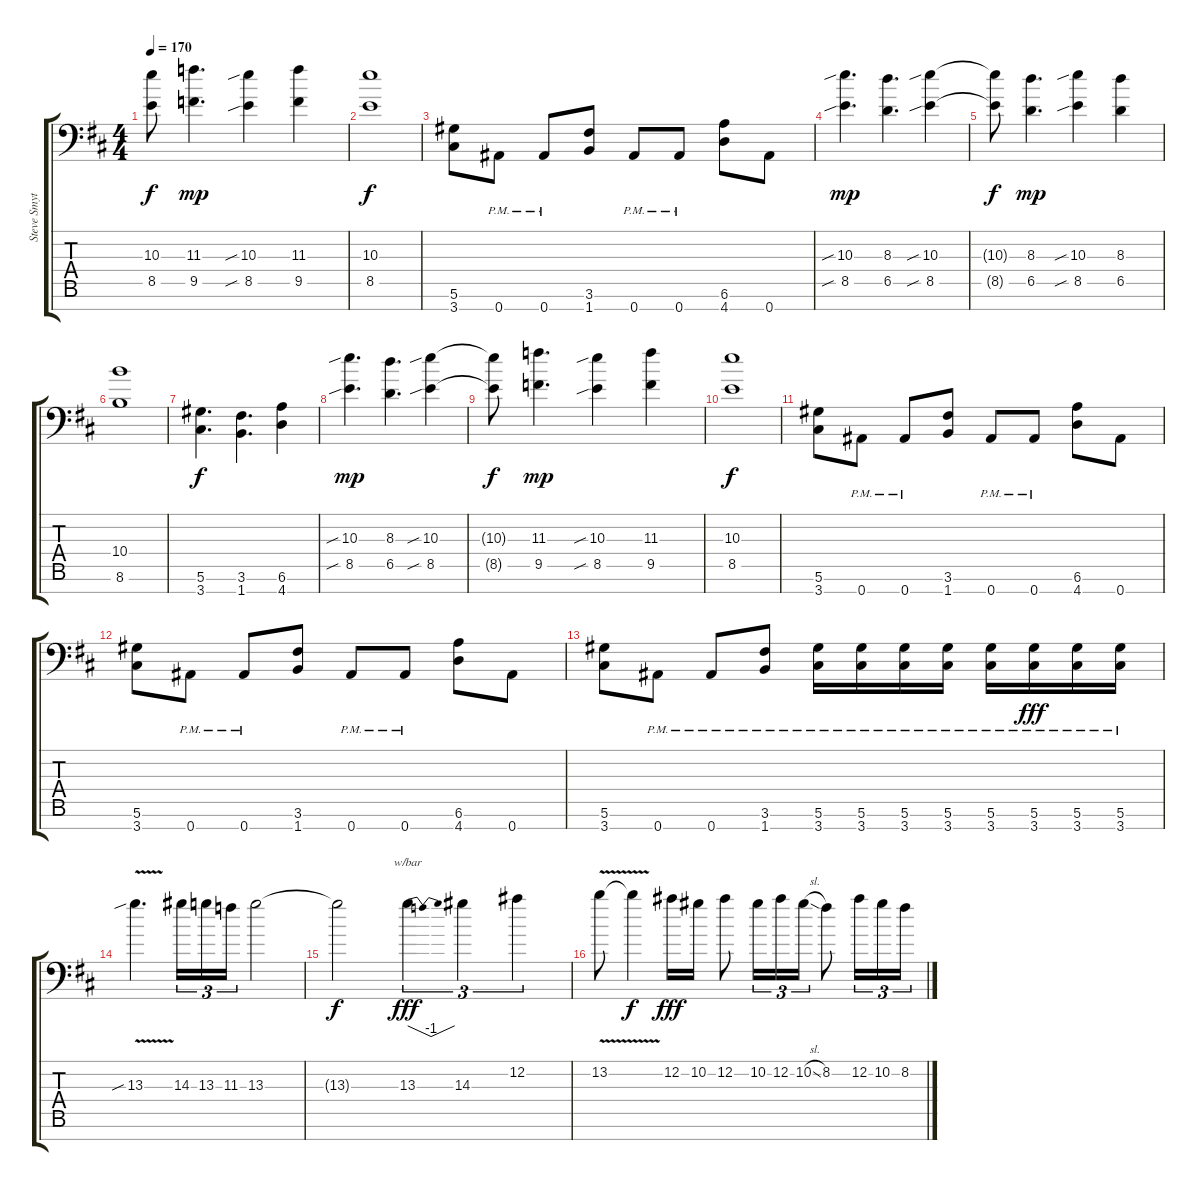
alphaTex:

\track ("Steve Smyth Lead" "Steve Smyt") {instrument distortionguitar}
\staff {score tabs}
\tuning (Eb4 Bb3 Gb3 Db3 Ab2 Eb2 Bb1) {hide}
\ts (4 4)
\tempo 170
\clef f4
\ks d
(10.3{t} 8.5{t}).8{dy f} (11.3 9.5).4{d dy mp} (10.3{sib} 8.5{sib}).4 (11.3 9.5).4 |
(10.3 8.5).1{dy f} |
(5.6 3.7).8 0.7{pm}.8 0.7{pm}.8 (3.6 1.7).8 0.7{pm}.8 0.7{pm}.8 (6.6 4.7).8 0.7.8 |
(10.3{sib} 8.5{sib}).4{d dy mp} (8.3 6.5).4{d} (10.3{sib} 8.5{sib}).4 |
(10.3{t} 8.5{t}).8{dy f} (8.3 6.5).4{d dy mp} (10.3{sib} 8.5{sib}).4 (8.3 6.5).4 |
(10.4 8.6).1 |
(5.6 3.7).4{d dy f} (3.6 1.7).4{d} (6.6 4.7).4 |
(10.3{sib} 8.5{sib}).4{d dy mp} (8.3 6.5).4{d} (10.3{sib} 8.5{sib}).4 |
(10.3{t} 8.5{t}).8{dy f} (11.3 9.5).4{d dy mp} (10.3{sib} 8.5{sib}).4 (11.3 9.5).4 |
(10.3 8.5).1{dy f} |
(5.6 3.7).8 0.7{pm}.8 0.7{pm}.8 (3.6 1.7).8 0.7{pm}.8 0.7{pm}.8 (6.6 4.7).8 0.7.8 |
(5.6 3.7).8 0.7{pm}.8 0.7{pm}.8 (3.6 1.7).8 0.7{pm}.8 0.7{pm}.8 (6.6 4.7).8 0.7.8 |
(5.6 3.7).8 0.7{pm}.8 0.7{pm}.8 (3.6{pm} 1.7{pm}).8 (5.6{pm} 3.7{pm}).16 (5.6{pm} 3.7{pm}).16 (5.6{pm} 3.7{pm}).16 (5.6{pm} 3.7{pm}).16 (5.6{pm} 3.7{pm}).16 (5.6{pm} 3.7{pm}).16{dy fff} (5.6{pm} 3.7{pm}).16 (5.6{pm} 3.7{pm}).16 |
13.3{v sib}.4{d} 14.3.16{tu (3 2)} 13.3.16{tu (3 2)} 11.3.16{tu (3 2)} 13.3.2 |
13.3{t}.2{dy f} 13.3.4{tu (3 2) tbe (dip default 0 0 30 -4 60 0) dy fff} 14.3.4{tu (3 2)} 12.2.4{tu (3 2)} |
13.2{v}.8 13.2{t}.4{dy f} 12.2.16{dy fff} 10.2.16 12.2.8 10.2.16{tu (3 2)} 12.2.16{tu (3 2)} 10.2{sl}.16{tu (3 2)} 8.2.8 12.2.16{tu (3 2)} 10.2.16{tu (3 2)} 8.2.16{tu (3 2)}
